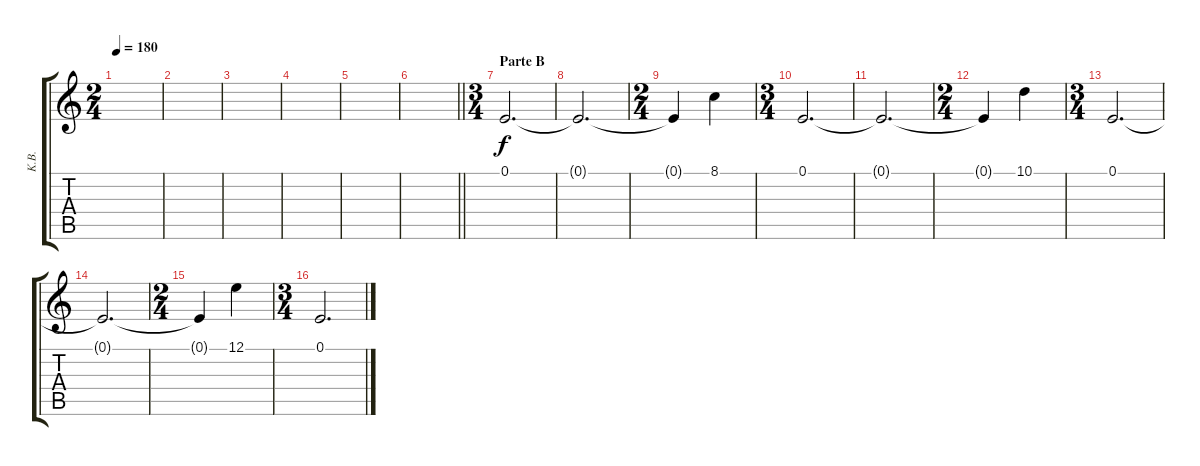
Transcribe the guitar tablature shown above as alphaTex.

\track ("K.B." "K.B.") {instrument lead1square}
\staff {score tabs}
\tuning (E4 B3 G3 D3 A2 E2) {hide}
\ts (2 4)
\tempo 180
\clef g2
\ks c
|
|
|
|
|
\barLineRight lightlight
|
\ts (3 4)
\section ("" "Parte B")
0.1.2{d dy f} |
0.1{t}.2{d} |
\ts (2 4)
0.1{t}.4 8.1.4 |
\ts (3 4)
0.1.2{d} |
0.1{t}.2{d} |
\ts (2 4)
0.1{t}.4 10.1.4 |
\ts (3 4)
0.1.2{d} |
0.1{t}.2{d} |
\ts (2 4)
0.1{t}.4 12.1.4 |
\ts (3 4)
0.1.2{d}
